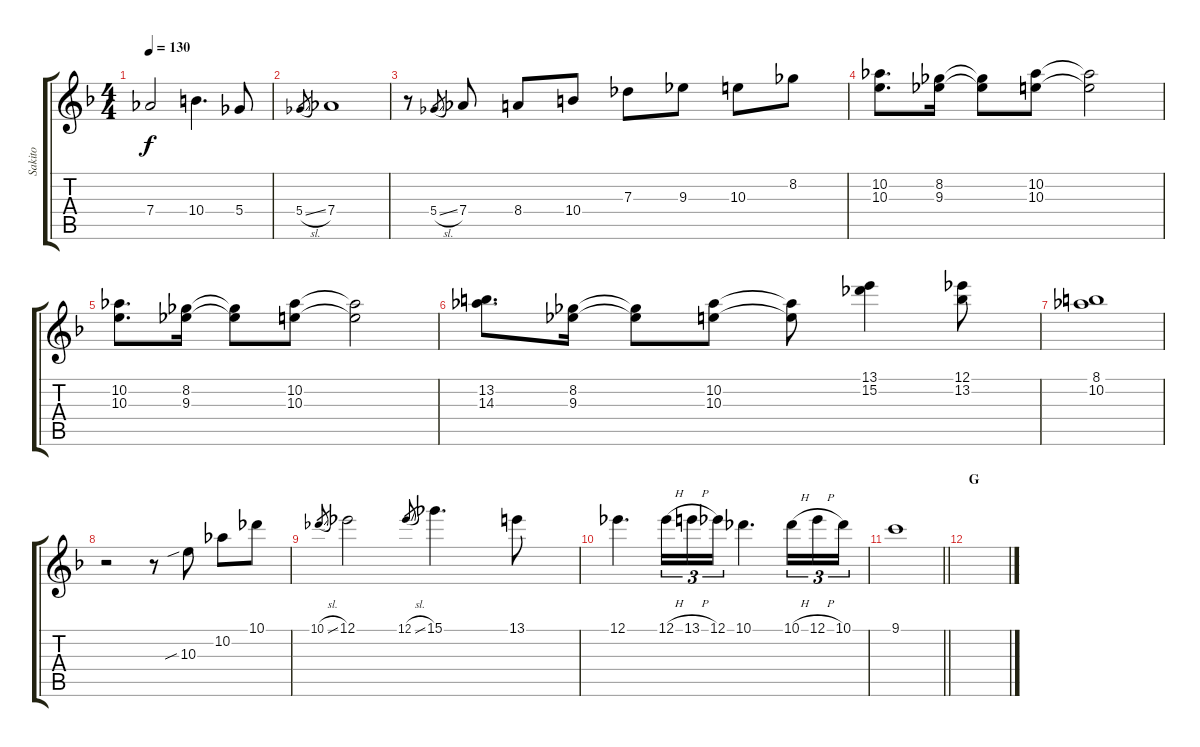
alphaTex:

\track ("Sakito" "Sakito") {instrument distortionguitar}
\staff {score tabs}
\tuning (Eb4 Bb3 Gb3 Db3 Ab2 Eb2) {hide}
\ts (4 4)
\tempo 130
\clef g2
\ks f
7.4.2{dy f} 10.4.4{d} 5.4.8 |
5.4{sl}.8{gr} 7.4.1 |
r.8 5.4{sl}.8{gr} 7.4.8 8.4.8 10.4.8 7.3.8 9.3.8 10.3.8 8.2.8 |
(10.2 10.3).8{d} (8.2 9.3).16 (8.2{t} 9.3{t}).8 (10.2 10.3).8 (10.2{t} 10.3{t}).2 |
(10.2 10.3).8{d} (8.2 9.3).16 (8.2{t} 9.3{t}).8 (10.2 10.3).8 (10.2{t} 10.3{t}).2 |
(13.2 14.3).8{d} (8.2 9.3).16 (8.2{t} 9.3{t}).8 (10.2 10.3).8 (10.2{t} 10.3{t}).8 (13.1 15.2).4 (12.1 13.2).8 |
(8.1 10.2).1 |
r.2 r.8 10.3{sib}.8 10.2.8 10.1.8 |
10.1{sl}.8{gr} 12.1.2 12.1{sl}.8{gr} 15.1.4{d} 13.1.8 |
12.1.4{d} 12.1{h}.16{tu (3 2)} 13.1{h}.16{tu (3 2)} 12.1.16{tu (3 2)} 10.1.4{d} 10.1{h}.16{tu (3 2)} 12.1{h}.16{tu (3 2)} 10.1.16{tu (3 2)} |
\barLineRight lightlight
9.1.1 |
\section ("" "G")
